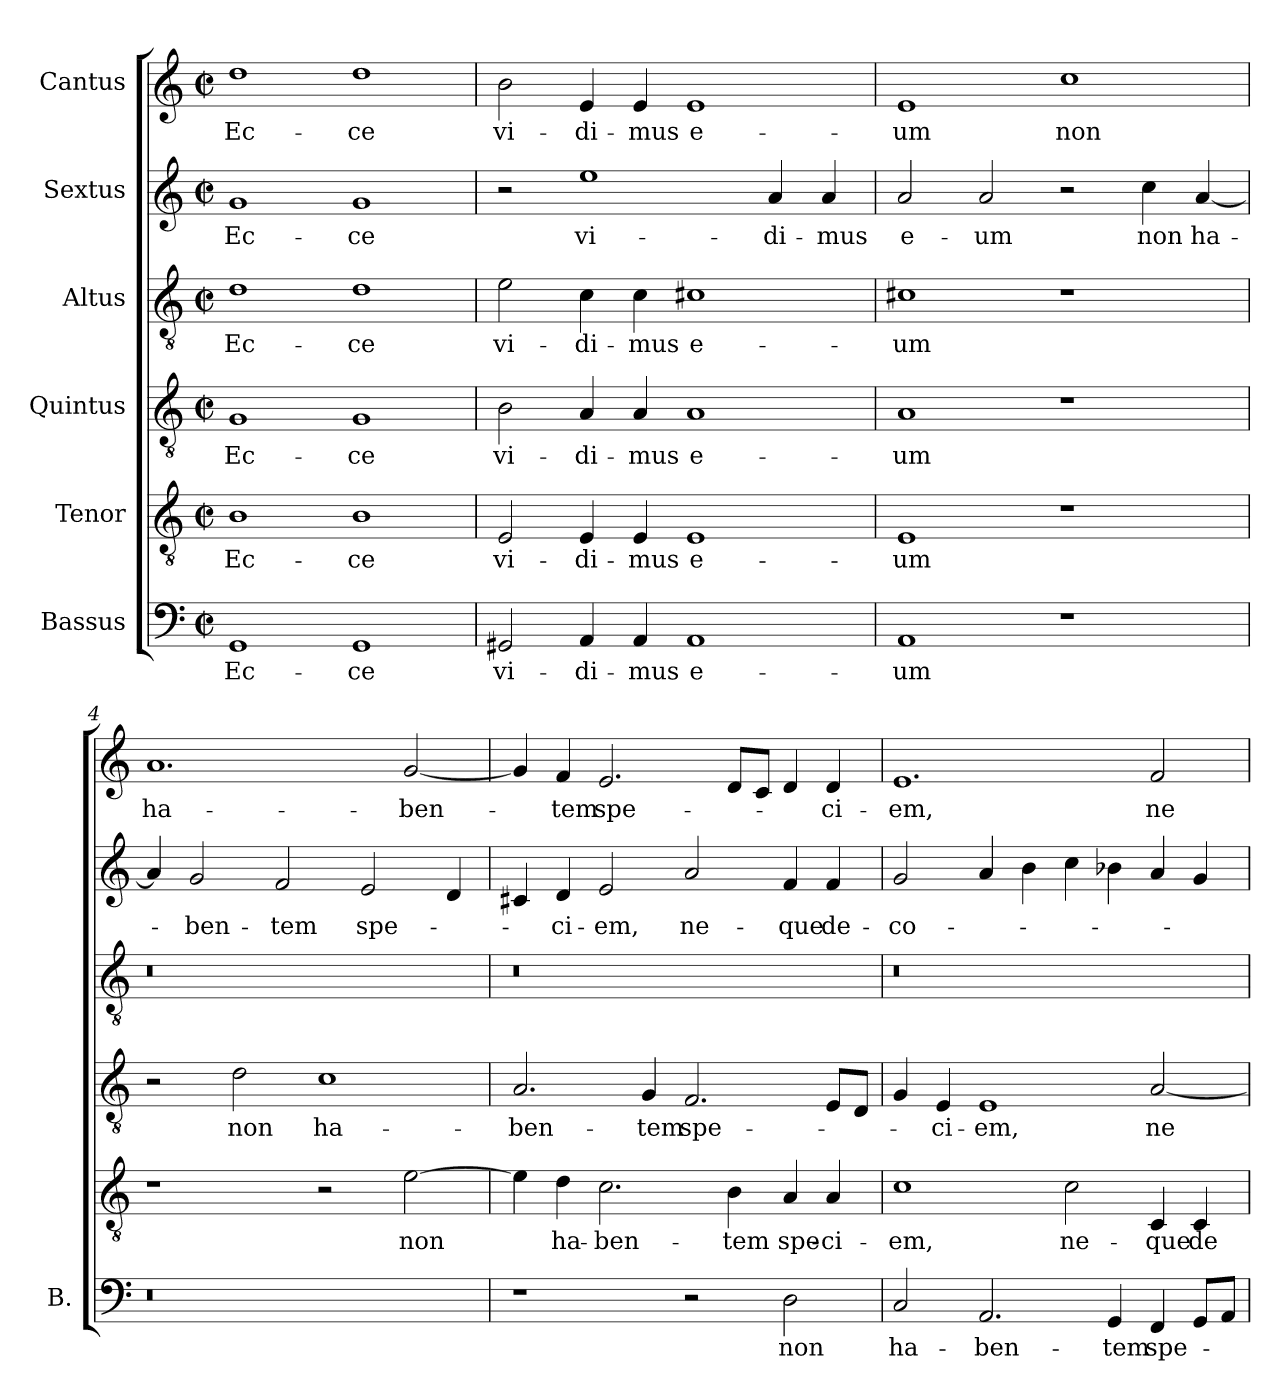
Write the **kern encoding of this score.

**kern	**text	**kern	**text	**kern	**text	**kern	**text	**kern	**text	**kern	**text
*part6	*part6	*part5	*part5	*part4	*part4	*part3	*part3	*part2	*part2	*part1	*part1
*staff6	*staff6	*staff5	*staff5	*staff4	*staff4	*staff3	*staff3	*staff2	*staff2	*staff1	*staff1
*I"Bassus	*	*I"Tenor	*	*I"Quintus	*	*I"Altus	*	*I"Sextus	*	*I"Cantus	*
*I'B.	*	*	*	*	*	*	*	*	*	*	*
*clefF4	*	*clefGv2	*	*clefGv2	*	*clefGv2	*	*clefG2	*	*clefG2	*
*k[]	*	*k[]	*	*k[]	*	*k[]	*	*k[]	*	*k[]	*
*C:	*	*C:	*	*C:	*	*C:	*	*C:	*	*C:	*
*M2/2	*	*M2/2	*	*M2/2	*	*M2/2	*	*M2/2	*	*M2/2	*
*met(c|)	*	*met(c|)	*	*met(c|)	*	*met(c|)	*	*met(c|)	*	*met(c|)	*
=1	=1	=1	=1	=1	=1	=1	=1	=1	=1	=1	=1
1GG/	Ec-	1B\	Ec-	1G/	Ec-	1d\	Ec-	1g/	Ec-	1dd\	Ec-
1GG/	-ce	1B\	-ce	1G/	-ce	1d\	-ce	1g/	-ce	1dd\	-ce
=2	=2	=2	=2	=2	=2	=2	=2	=2	=2	=2	=2
2GG#X/	vi-	2E/	vi-	2B\	vi-	2e\	vi-	2r	.	2b\	vi-
4AA/	-di-	4E/	-di-	4A/	-di-	4c\	-di-	1ee\	vi-	4e/	-di-
4AA/	-mus	4E/	-mus	4A/	-mus	4c\	-mus	.	.	4e/	-mus
1AA/	e-	1E/	e-	1A/	e-	1c#X\	e-	.	.	1e/	e-
.	.	.	.	.	.	.	.	4a/	-di-	.	.
.	.	.	.	.	.	.	.	4a/	-mus	.	.
=3	=3	=3	=3	=3	=3	=3	=3	=3	=3	=3	=3
1AA/	-um	1E/	-um	1A/	-um	1c#X\	-um	2a/	e-	1e/	-um
.	.	.	.	.	.	.	.	2a/	-um	.	.
1r	.	1r	.	1r	.	1r	.	2r	.	1cc\	non
.	.	.	.	.	.	.	.	4cc\	non	.	.
.	.	.	.	.	.	.	.	[4a/	ha-	.	.
=4	=4	=4	=4	=4	=4	=4	=4	=4	=4	=4	=4
!LO:N:vis=0	!	!	!	!	!	!LO:N:vis=0	!	!	!	!	!
1r	.	1r	.	2r	.	1r	.	4a/]	.	1.a/	ha-
.	.	.	.	.	.	.	.	2g/	-ben-	.	.
.	.	.	.	2d\	non	.	.	.	.	.	.
.	.	.	.	.	.	.	.	2f/	-tem	.	.
1ryy	.	2r	.	1c\	ha-	1ryy	.	.	.	.	.
.	.	.	.	.	.	.	.	2e/	spe-	.	.
.	.	[2e\	non	.	.	.	.	.	.	[2g/	-ben-
.	.	.	.	.	.	.	.	4d/	.	.	.
=5	=5	=5	=5	=5	=5	=5	=5	=5	=5	=5	=5
!	!	!	!	!	!	!LO:N:vis=0	!	!	!	!	!
1r	.	4e\]	.	2.A/	-ben-	1r	.	4c#X/	.	4g/]	.
.	.	4d\	ha-	.	.	.	.	4d/	-ci-	4f/	-tem
.	.	2.c\	-ben-	.	.	.	.	2e/	-em,	2.e/	spe-
.	.	.	.	4G/	-tem	.	.	.	.	.	.
2r	.	.	.	2.F/	spe-	1ryy	.	2a/	ne-	.	.
.	.	4B\	-tem	.	.	.	.	.	.	8d/L	.
.	.	.	.	.	.	.	.	.	.	8c/J	.
2D\	non	4A/	spe-	.	.	.	.	4f/	-que	4d/	.
.	.	4A/	-ci-	8E/L	.	.	.	4f/	de-	4d/	-ci-
.	.	.	.	8D/J	.	.	.	.	.	.	.
=6	=6	=6	=6	=6	=6	=6	=6	=6	=6	=6	=6
!	!	!	!	!	!	!LO:N:vis=0	!	!	!	!	!
2C/	ha-	1c\	-em,	4G/	.	1r	.	2g/	-co-	1.e/	-em,
.	.	.	.	4E/	-ci-	.	.	.	.	.	.
2.AA/	-ben-	.	.	1E/	-em,	.	.	4a/	.	.	.
.	.	.	.	.	.	.	.	4b\	.	.	.
.	.	2c\	ne-	.	.	1ryy	.	4cc\	.	.	.
4GG/	-tem	.	.	.	.	.	.	4b-X\	.	.	.
4FF/	spe-	4C/	-que	[2A/	ne-	.	.	4a/	.	2f/	ne-
8GG/L	.	4C/	de-	.	.	.	.	4g/	.	.	.
8AA/J	.	.	.	.	.	.	.	.	.	.	.
=	=	=	=	=	=	=	=	=	=	=	=
*-	*-	*-	*-	*-	*-	*-	*-	*-	*-	*-	*-
